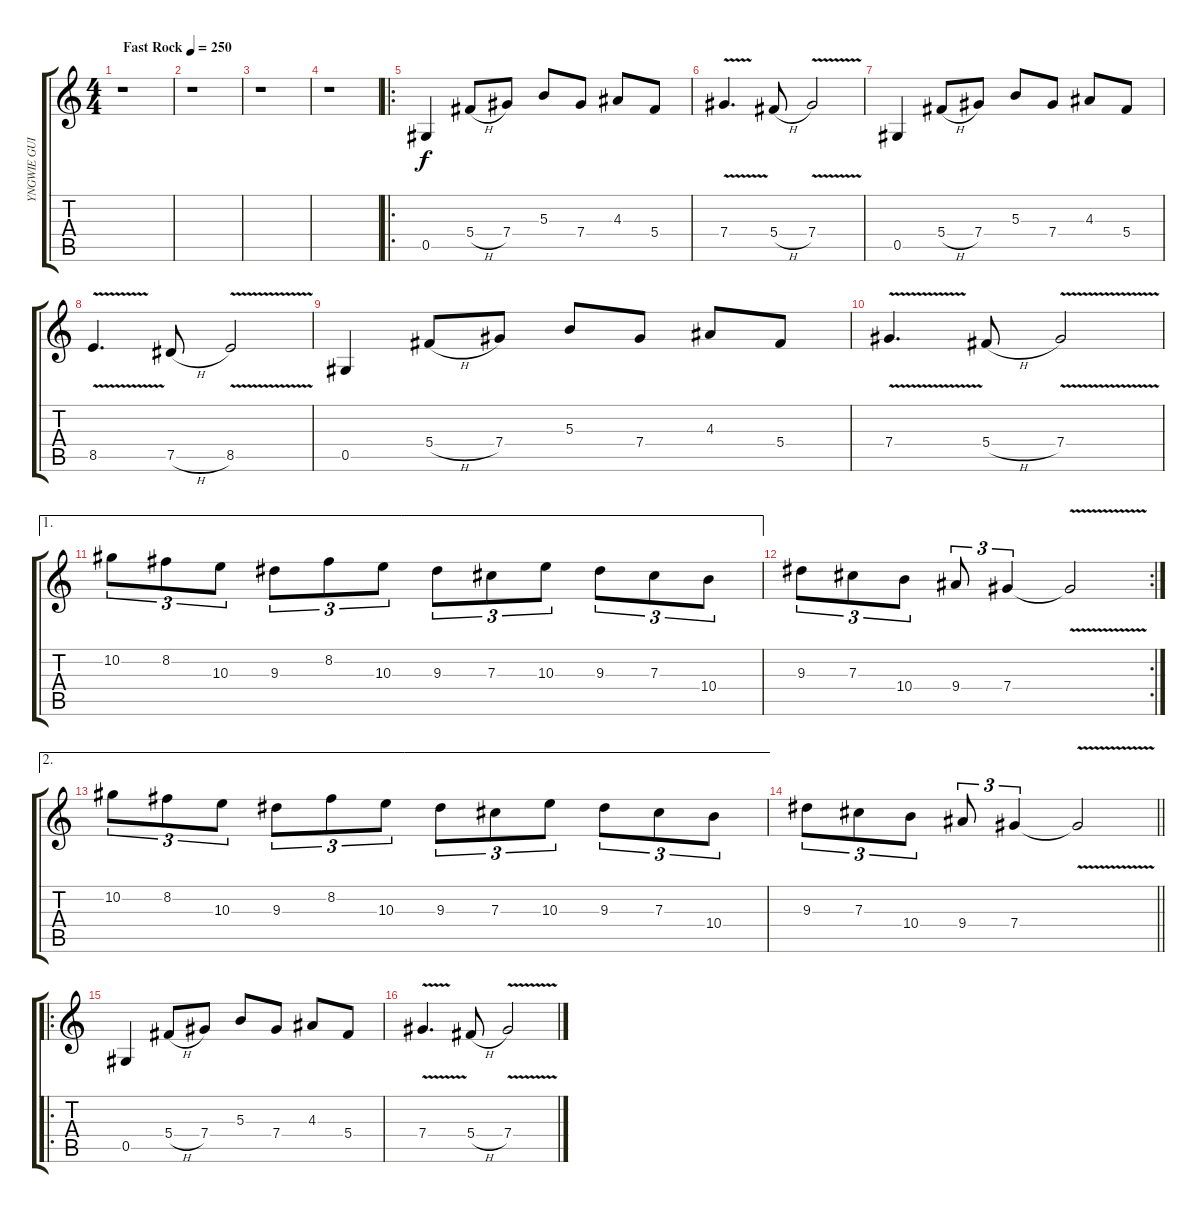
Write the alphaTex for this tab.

\track ("YNGWIE GUITAR 1" "YNGWIE GUI") {instrument overdrivenguitar}
\staff {score tabs}
\tuning (Eb4 Bb3 Gb3 Db3 Ab2 Eb2) {hide}
\ts (4 4)
\tempo (250 "Fast Rock")
\clef g2
\ks aminor
r.1{dy f instrument overdrivenguitar} |
r.1 |
r.1 |
r.1 |
\ro
0.5.4 5.4{h}.8 7.4.8 5.3.8 7.4.8 4.3.8 5.4.8 |
7.4{v}.4{d} 5.4{h}.8 7.4{v}.2 |
0.5.4 5.4{h}.8 7.4.8 5.3.8 7.4.8 4.3.8 5.4.8 |
8.5{v}.4{d} 7.5{h}.8 8.5{v}.2 |
0.5.4 5.4{h}.8 7.4.8 5.3.8 7.4.8 4.3.8 5.4.8 |
7.4{v}.4{d} 5.4{h}.8 7.4{v}.2 |
\ae 1
10.2.8{tu (3 2)} 8.2.8{tu (3 2)} 10.3.8{tu (3 2)} 9.3.8{tu (3 2)} 8.2.8{tu (3 2)} 10.3.8{tu (3 2)} 9.3.8{tu (3 2)} 7.3.8{tu (3 2)} 10.3.8{tu (3 2)} 9.3.8{tu (3 2)} 7.3.8{tu (3 2)} 10.4.8{tu (3 2)} |
\rc 2
9.3.8{tu (3 2)} 7.3.8{tu (3 2)} 10.4.8{tu (3 2)} 9.4.8{tu (3 2)} 7.4.4{tu (3 2)} 7.4{v t}.2 |
\ae 2
10.2.8{tu (3 2)} 8.2.8{tu (3 2)} 10.3.8{tu (3 2)} 9.3.8{tu (3 2)} 8.2.8{tu (3 2)} 10.3.8{tu (3 2)} 9.3.8{tu (3 2)} 7.3.8{tu (3 2)} 10.3.8{tu (3 2)} 9.3.8{tu (3 2)} 7.3.8{tu (3 2)} 10.4.8{tu (3 2)} |
\barLineRight lightlight
9.3.8{tu (3 2)} 7.3.8{tu (3 2)} 10.4.8{tu (3 2)} 9.4.8{tu (3 2)} 7.4.4{tu (3 2)} 7.4{v t}.2 |
\ro
0.5.4 5.4{h}.8 7.4.8 5.3.8 7.4.8 4.3.8 5.4.8 |
7.4{v}.4{d} 5.4{h}.8 7.4{v}.2
